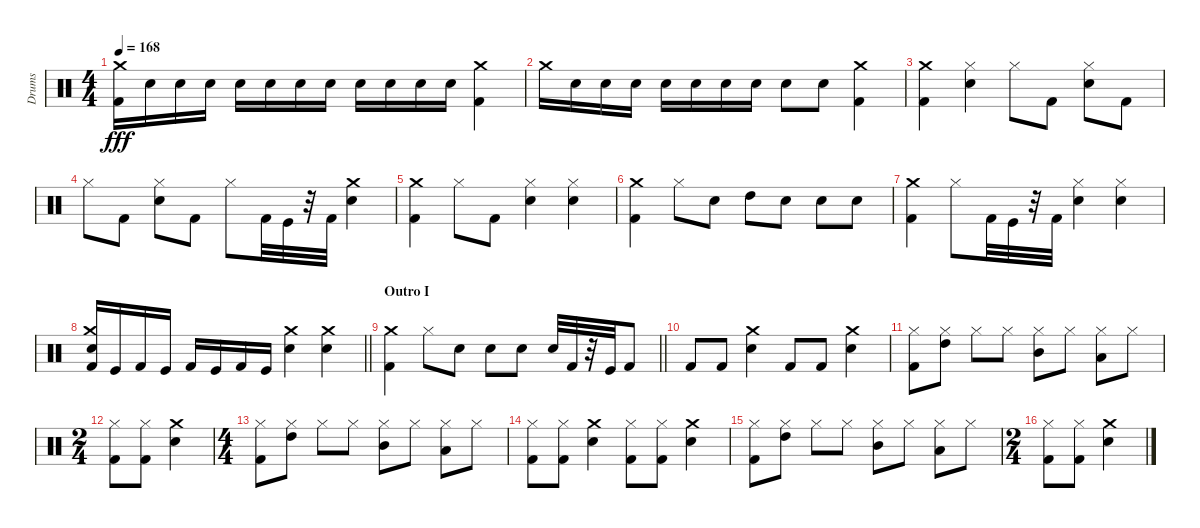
\track ("Drums" "Drums") {instrument percussion}
\staff {score}
\articulation defaults
\ts (4 4)
\tempo 168
\clef neutral
\ks c
("Kick (hit) 2" "Crash medium (hit)").16{dy fff} "Snare (hit) 2".16 "Snare (hit) 2".16 "Snare (hit) 2".16 "Snare (hit) 2".16 "Snare (hit) 2".16 "Snare (hit) 2".16 "Snare (hit) 2".16 "Snare (hit) 2".16 "Snare (hit) 2".16 "Snare (hit) 2".16 "Snare (hit) 2".16 ("Kick (hit) 2" "Crash medium (hit)").4 |
"Crash medium (hit)".16 "Snare (hit) 2".16 "Snare (hit) 2".16 "Snare (hit) 2".16 "Snare (hit) 2".16 "Snare (hit) 2".16 "Snare (hit) 2".16 "Snare (hit) 2".16 "Snare (hit) 2".8 "Snare (hit) 2".8 ("Crash medium (hit)" "Kick (hit) 2").4 |
("Kick (hit) 2" "Crash medium (hit)").4 ("Hi-Hat (closed)" "Snare (hit) 2").4 "Hi-Hat (closed)".8 "Kick (hit) 2".8 ("Snare (hit) 2" "Hi-Hat (closed)").8 "Kick (hit) 2".8 |
"Hi-Hat (closed)".8 "Kick (hit) 2".8 ("Snare (hit) 2" "Hi-Hat (closed)").8 "Kick (hit) 2".8 "Hi-Hat (closed)".8 "Kick (hit) 2".32 "Kick (hit)".32 r.32 "Kick (hit) 2".32 ("Crash medium (hit)" "Snare (hit) 2").4 |
("Kick (hit) 2" "Crash medium (hit)").4 "Hi-Hat (closed)".8 "Kick (hit) 2".8 ("Snare (hit) 2" "Hi-Hat (closed)").4 ("Hi-Hat (closed)" "Snare (hit) 2").4 |
("Kick (hit) 2" "Crash medium (hit)").4 "Hi-Hat (closed)".8 "Snare (hit) 2".8 "High Tom (hit)".8 "Snare (hit) 2".8 "Snare (hit) 2".8 "Snare (hit) 2".8 |
("Kick (hit) 2" "Crash medium (hit)").4 "Hi-Hat (closed)".8 "Kick (hit) 2".32 "Kick (hit)".32 r.32 "Kick (hit) 2".32 ("Snare (hit) 2" "Hi-Hat (closed)").4 ("Hi-Hat (closed)" "Snare (hit) 2").4 |
\barLineRight lightlight
("Kick (hit) 2" "Snare (hit) 2" "Crash medium (hit)").16 "Kick (hit)".16 "Kick (hit) 2".16 "Kick (hit)".16 "Kick (hit) 2".16 "Kick (hit)".16 "Kick (hit) 2".16 "Kick (hit)".16 ("Crash medium (hit)" "Snare (hit) 2").4 ("Snare (hit) 2" "Crash medium (hit)").4 |
\section ("" "Outro I")
\barLineRight lightlight
("Kick (hit) 2" "Crash medium (hit)").4 "Hi-Hat (closed)".8 "Snare (hit) 2".8 "Snare (hit) 2".8 "Snare (hit) 2".8 "Snare (hit) 2".32 "Kick (hit) 2".32 r.32 "Kick (hit)".32 "Kick (hit) 2".8 |
"Kick (hit) 2".8 "Kick (hit) 2".8 ("Snare (hit) 2" "Crash medium (hit)").4 "Kick (hit) 2".8 "Kick (hit) 2".8 ("Crash medium (hit)" "Snare (hit) 2").4 |
("Hi-Hat (closed)" "Kick (hit) 2").8 ("High Tom (hit)" "Hi-Hat (closed)").8{balance 16} "Hi-Hat (closed)".8{balance 8} "Hi-Hat (closed)".8 ("Mid Tom (hit)" "Hi-Hat (closed)").8 "Hi-Hat (closed)".8 ("Low Tom (hit)" "Hi-Hat (closed)").8{balance 0} "Hi-Hat (closed)".8{balance 8} |
\ts (2 4)
("Kick (hit) 2" "Hi-Hat (closed)").8 ("Kick (hit) 2" "Hi-Hat (closed)").8 ("Snare (hit) 2" "Crash medium (hit)").4 |
\ts (4 4)
("Hi-Hat (closed)" "Kick (hit) 2").8 ("High Tom (hit)" "Hi-Hat (closed)").8{balance 16} "Hi-Hat (closed)".8{balance 8} "Hi-Hat (closed)".8 ("Mid Tom (hit)" "Hi-Hat (closed)").8 "Hi-Hat (closed)".8 ("Hi-Hat (closed)" "Low Tom (hit)").8{balance 0} "Hi-Hat (closed)".8{balance 8} |
("Hi-Hat (closed)" "Kick (hit) 2").8 ("Hi-Hat (closed)" "Kick (hit) 2").8 ("Snare (hit) 2" "Crash medium (hit)").4 ("Kick (hit) 2" "Hi-Hat (closed)").8 ("Kick (hit) 2" "Hi-Hat (closed)").8 ("Crash medium (hit)" "Snare (hit) 2").4 |
("Hi-Hat (closed)" "Kick (hit) 2").8 ("High Tom (hit)" "Hi-Hat (closed)").8{balance 16} "Hi-Hat (closed)".8{balance 8} "Hi-Hat (closed)".8 ("Mid Tom (hit)" "Hi-Hat (closed)").8 "Hi-Hat (closed)".8 ("Low Tom (hit)" "Hi-Hat (closed)").8{balance 0} "Hi-Hat (closed)".8{balance 8} |
\ts (2 4)
("Kick (hit) 2" "Hi-Hat (closed)").8 ("Kick (hit) 2" "Hi-Hat (closed)").8 ("Snare (hit) 2" "Crash medium (hit)").4
